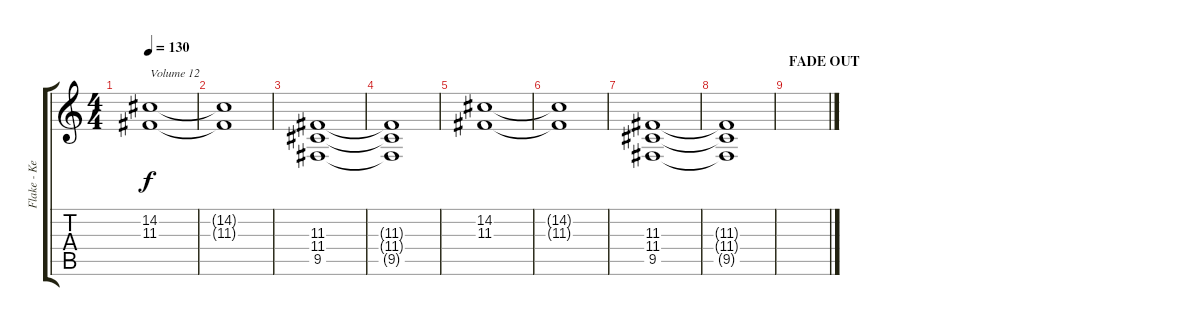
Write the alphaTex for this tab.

\track ("Flake - Keys" "Flake - Ke") {instrument stringensemble1}
\staff {score tabs}
\tuning (E4 B3 G3 D3 A2 E2) {hide}
\ts (4 4)
\tempo 130
\clef g2
\ks c
(14.2 11.3).1{txt "Volume 12" dy f volume 12} |
(14.2{t} 11.3{t}).1 |
(11.3 11.4 9.5).1 |
(11.3{t} 11.4{t} 9.5{t}).1 |
(14.2 11.3).1 |
(14.2{t} 11.3{t}).1 |
(11.3 11.4 9.5).1 |
(11.3{t} 11.4{t} 9.5{t}).1 |
\section ("" "FADE OUT")
